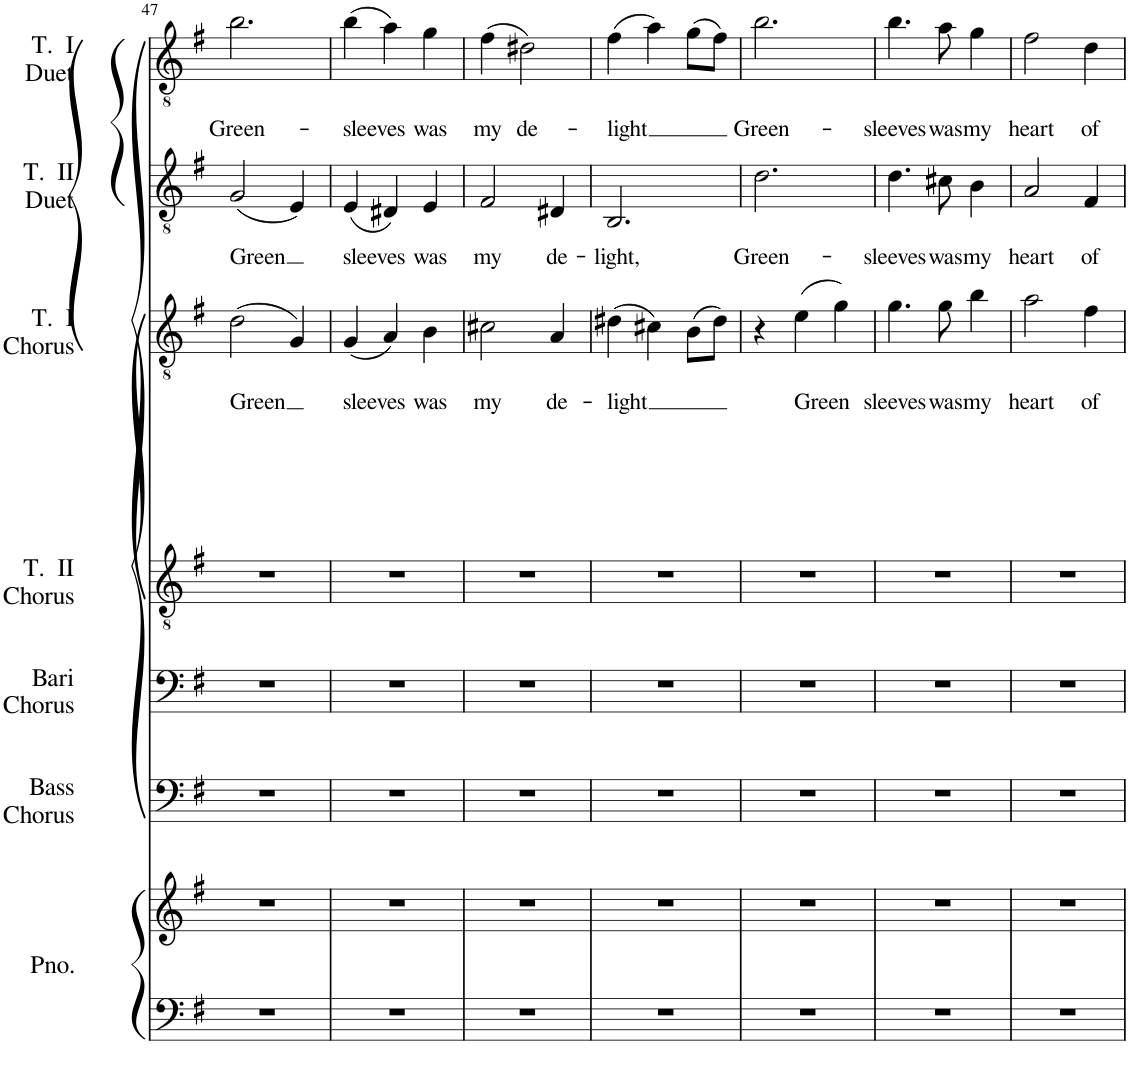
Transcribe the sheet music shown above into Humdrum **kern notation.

**kern	**kern	**kern	**kern	**kern	**kern	**text	**text	**kern	**text	**text	**kern	**text	**text
*part7	*part7	*part6	*part5	*part4	*part3	*part3	*part3	*part2	*part2	*part2	*part1	*part1	*part1
*staff8	*staff7	*staff6	*staff5	*staff4	*staff3	*staff3	*staff3	*staff2	*staff2	*staff2	*staff1	*staff1	*staff1
*I"Piano	*	*I"Bass Chorus	*I"Baritone Chorus	*I"Tenor II Chorus	*I"Tenor I Chorus	*	*	*I"Tenor II Duet	*	*	*I"Tenor I Duet	*	*
*I'Pno.	*	*I'Bass Chorus	*I'Bari Chorus	*I'T.  II Chorus	*I'T.  I Chorus	*	*	*I'T.  II Duet	*	*	*I'T.  I Duet	*	*
!!LO:PB:g=z
*clefF4	*clefG2	*clefF4	*clefF4	*clefGv2	*clefGv2	*	*	*clefGv2	*	*	*clefGv2	*	*
*k[f#]	*k[f#]	*k[f#]	*k[f#]	*k[f#]	*k[f#]	*	*	*k[f#]	*	*	*k[f#]	*	*
*M3/4	*M3/4	*M3/4	*M3/4	*M3/4	*M3/4	*	*	*M3/4	*	*	*M3/4	*	*
=47	=47	=47	=47	=47	=47	=47	=47	=47	=47	=47	=47	=47	=47
!	!	!	!	!	!	!	!LO:LY:b	!	!	!LO:LY:b	!	!	!LO:LY:b
2.r	2.r	2.r	2.r	2.r	(2d\	.	Green	(2G/	.	-Green	2.b\	.	Green-
.	.	.	.	.	4G/)	.	.	4E/)	.	.	.	.	.
=48	=48	=48	=48	=48	=48	=48	=48	=48	=48	=48	=48	=48	=48
!	!	!	!	!	!	!	!LO:LY:b	!	!	!LO:LY:b	!	!	!LO:LY:b
2.r	2.r	2.r	2.r	2.r	(4G/	.	sleeves	(4E/	.	sleeves	(4b\	.	-sleeves
.	.	.	.	.	4A/)	.	.	4D#X/)	.	.	4a\)	.	.
!	!	!	!	!	!	!	!LO:LY:b	!	!	!LO:LY:b	!	!	!LO:LY:b
.	.	.	.	.	4B\	.	was	4E/	.	was	4g\	.	was
=49	=49	=49	=49	=49	=49	=49	=49	=49	=49	=49	=49	=49	=49
!	!	!	!	!	!	!	!LO:LY:b	!	!	!LO:LY:b	!	!	!LO:LY:b
2.r	2.r	2.r	2.r	2.r	2c#X\	.	my	2F#/	.	my	(4f#\	.	my
!	!	!	!	!	!	!	!	!	!	!	!	!	!LO:LY:b
.	.	.	.	.	.	.	.	.	.	.	2d#X\)	.	de-
!	!	!	!	!	!	!	!LO:LY:b	!	!	!LO:LY:b	!	!	!
.	.	.	.	.	4A/	.	de-	4D#X/	.	de-	.	.	.
=50	=50	=50	=50	=50	=50	=50	=50	=50	=50	=50	=50	=50	=50
!	!	!	!	!	!	!	!LO:LY:b	!	!	!LO:LY:b	!	!	!LO:LY:b
2.r	2.r	2.r	2.r	2.r	(4d#X\	.	-light	2.BB/	.	-light,	(4f#\	.	-light
.	.	.	.	.	4c#X\)	.	.	.	.	.	4a\)	.	.
.	.	.	.	.	(8B\L	.	.	.	.	.	(8g\L	.	.
.	.	.	.	.	8d#\J)	.	.	.	.	.	8f#\J)	.	.
=51	=51	=51	=51	=51	=51	=51	=51	=51	=51	=51	=51	=51	=51
!	!	!	!	!	!	!	!	!	!	!LO:LY:b	!	!	!LO:LY:b
2.r	2.r	2.r	2.r	2.r	4r	.	.	2.d\	.	Green-	2.b\	.	Green-
!	!	!	!	!	!	!	!LO:LY:b	!	!	!	!	!	!
.	.	.	.	.	(4e\	.	Green	.	.	.	.	.	.
.	.	.	.	.	4g\)	.	.	.	.	.	.	.	.
=52	=52	=52	=52	=52	=52	=52	=52	=52	=52	=52	=52	=52	=52
!	!	!	!	!	!	!	!LO:LY:b	!	!	!LO:LY:b	!	!	!LO:LY:b
2.r	2.r	2.r	2.r	2.r	4.g\	.	sleeves	4.d\	.	-sleeves	4.b\	.	-sleeves
!	!	!	!	!	!	!	!LO:LY:b	!	!	!LO:LY:b	!	!	!LO:LY:b
.	.	.	.	.	8g\	.	was	8c#X\	.	was	8a\	.	was
!	!	!	!	!	!	!	!LO:LY:b	!	!	!LO:LY:b	!	!	!LO:LY:b
.	.	.	.	.	4b\	.	my	4B\	.	my	4g\	.	my
=53	=53	=53	=53	=53	=53	=53	=53	=53	=53	=53	=53	=53	=53
!	!	!	!	!	!	!	!LO:LY:b	!	!	!LO:LY:b	!	!	!LO:LY:b
2.r	2.r	2.r	2.r	2.r	2a\	.	heart	2A/	.	heart	2f#\	.	heart
!	!	!	!	!	!	!	!LO:LY:b	!	!	!LO:LY:b	!	!	!LO:LY:b
.	.	.	.	.	4f#\	.	of	4F#/	.	of	4d\	.	of
=	=	=	=	=	=	=	=	=	=	=	=	=	=
*-	*-	*-	*-	*-	*-	*-	*-	*-	*-	*-	*-	*-	*-
